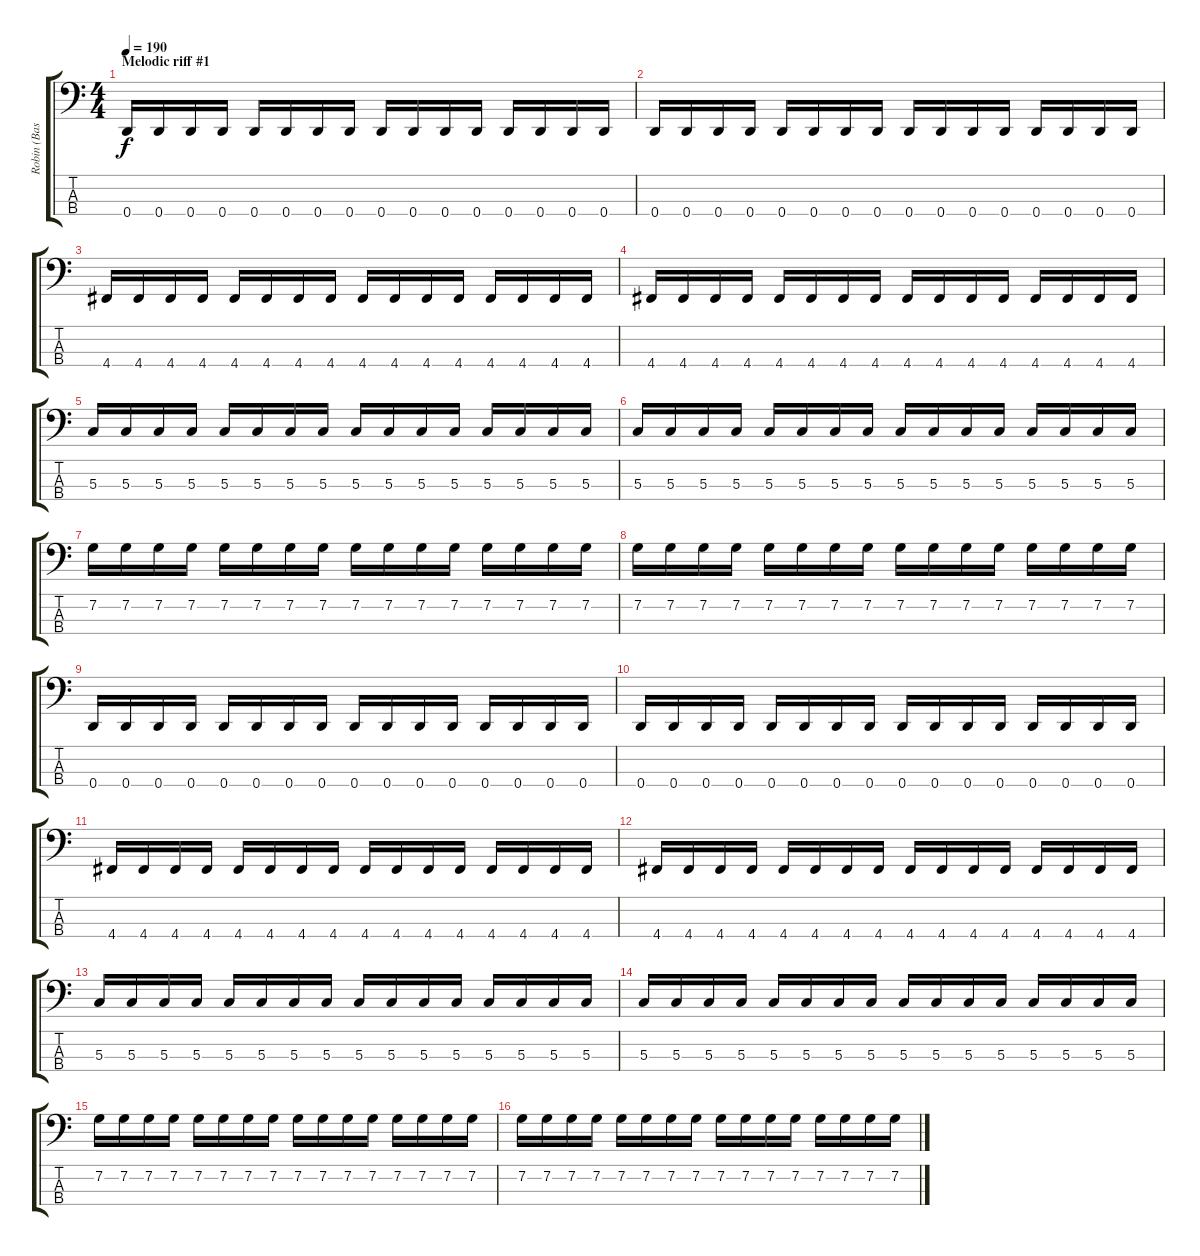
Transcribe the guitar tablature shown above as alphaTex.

\track ("Robin (Bass)" "Robin (Bas") {instrument electricbassfinger}
\staff {score tabs}
\tuning (F2 C2 G1 D1) {hide}
\ts (4 4)
\section ("" "Melodic riff #1")
\tempo 190
\clef f4
\ks c
0.4.16{dy f} 0.4.16 0.4.16 0.4.16 0.4.16 0.4.16 0.4.16 0.4.16 0.4.16 0.4.16 0.4.16 0.4.16 0.4.16 0.4.16 0.4.16 0.4.16 |
0.4.16 0.4.16 0.4.16 0.4.16 0.4.16 0.4.16 0.4.16 0.4.16 0.4.16 0.4.16 0.4.16 0.4.16 0.4.16 0.4.16 0.4.16 0.4.16 |
4.4.16 4.4.16 4.4.16 4.4.16 4.4.16 4.4.16 4.4.16 4.4.16 4.4.16 4.4.16 4.4.16 4.4.16 4.4.16 4.4.16 4.4.16 4.4.16 |
4.4.16 4.4.16 4.4.16 4.4.16 4.4.16 4.4.16 4.4.16 4.4.16 4.4.16 4.4.16 4.4.16 4.4.16 4.4.16 4.4.16 4.4.16 4.4.16 |
5.3.16 5.3.16 5.3.16 5.3.16 5.3.16 5.3.16 5.3.16 5.3.16 5.3.16 5.3.16 5.3.16 5.3.16 5.3.16 5.3.16 5.3.16 5.3.16 |
5.3.16 5.3.16 5.3.16 5.3.16 5.3.16 5.3.16 5.3.16 5.3.16 5.3.16 5.3.16 5.3.16 5.3.16 5.3.16 5.3.16 5.3.16 5.3.16 |
7.2.16 7.2.16 7.2.16 7.2.16 7.2.16 7.2.16 7.2.16 7.2.16 7.2.16 7.2.16 7.2.16 7.2.16 7.2.16 7.2.16 7.2.16 7.2.16 |
7.2.16 7.2.16 7.2.16 7.2.16 7.2.16 7.2.16 7.2.16 7.2.16 7.2.16 7.2.16 7.2.16 7.2.16 7.2.16 7.2.16 7.2.16 7.2.16 |
0.4.16 0.4.16 0.4.16 0.4.16 0.4.16 0.4.16 0.4.16 0.4.16 0.4.16 0.4.16 0.4.16 0.4.16 0.4.16 0.4.16 0.4.16 0.4.16 |
0.4.16 0.4.16 0.4.16 0.4.16 0.4.16 0.4.16 0.4.16 0.4.16 0.4.16 0.4.16 0.4.16 0.4.16 0.4.16 0.4.16 0.4.16 0.4.16 |
4.4.16 4.4.16 4.4.16 4.4.16 4.4.16 4.4.16 4.4.16 4.4.16 4.4.16 4.4.16 4.4.16 4.4.16 4.4.16 4.4.16 4.4.16 4.4.16 |
4.4.16 4.4.16 4.4.16 4.4.16 4.4.16 4.4.16 4.4.16 4.4.16 4.4.16 4.4.16 4.4.16 4.4.16 4.4.16 4.4.16 4.4.16 4.4.16 |
5.3.16 5.3.16 5.3.16 5.3.16 5.3.16 5.3.16 5.3.16 5.3.16 5.3.16 5.3.16 5.3.16 5.3.16 5.3.16 5.3.16 5.3.16 5.3.16 |
5.3.16 5.3.16 5.3.16 5.3.16 5.3.16 5.3.16 5.3.16 5.3.16 5.3.16 5.3.16 5.3.16 5.3.16 5.3.16 5.3.16 5.3.16 5.3.16 |
7.2.16 7.2.16 7.2.16 7.2.16 7.2.16 7.2.16 7.2.16 7.2.16 7.2.16 7.2.16 7.2.16 7.2.16 7.2.16 7.2.16 7.2.16 7.2.16 |
7.2.16 7.2.16 7.2.16 7.2.16 7.2.16 7.2.16 7.2.16 7.2.16 7.2.16 7.2.16 7.2.16 7.2.16 7.2.16 7.2.16 7.2.16 7.2.16
